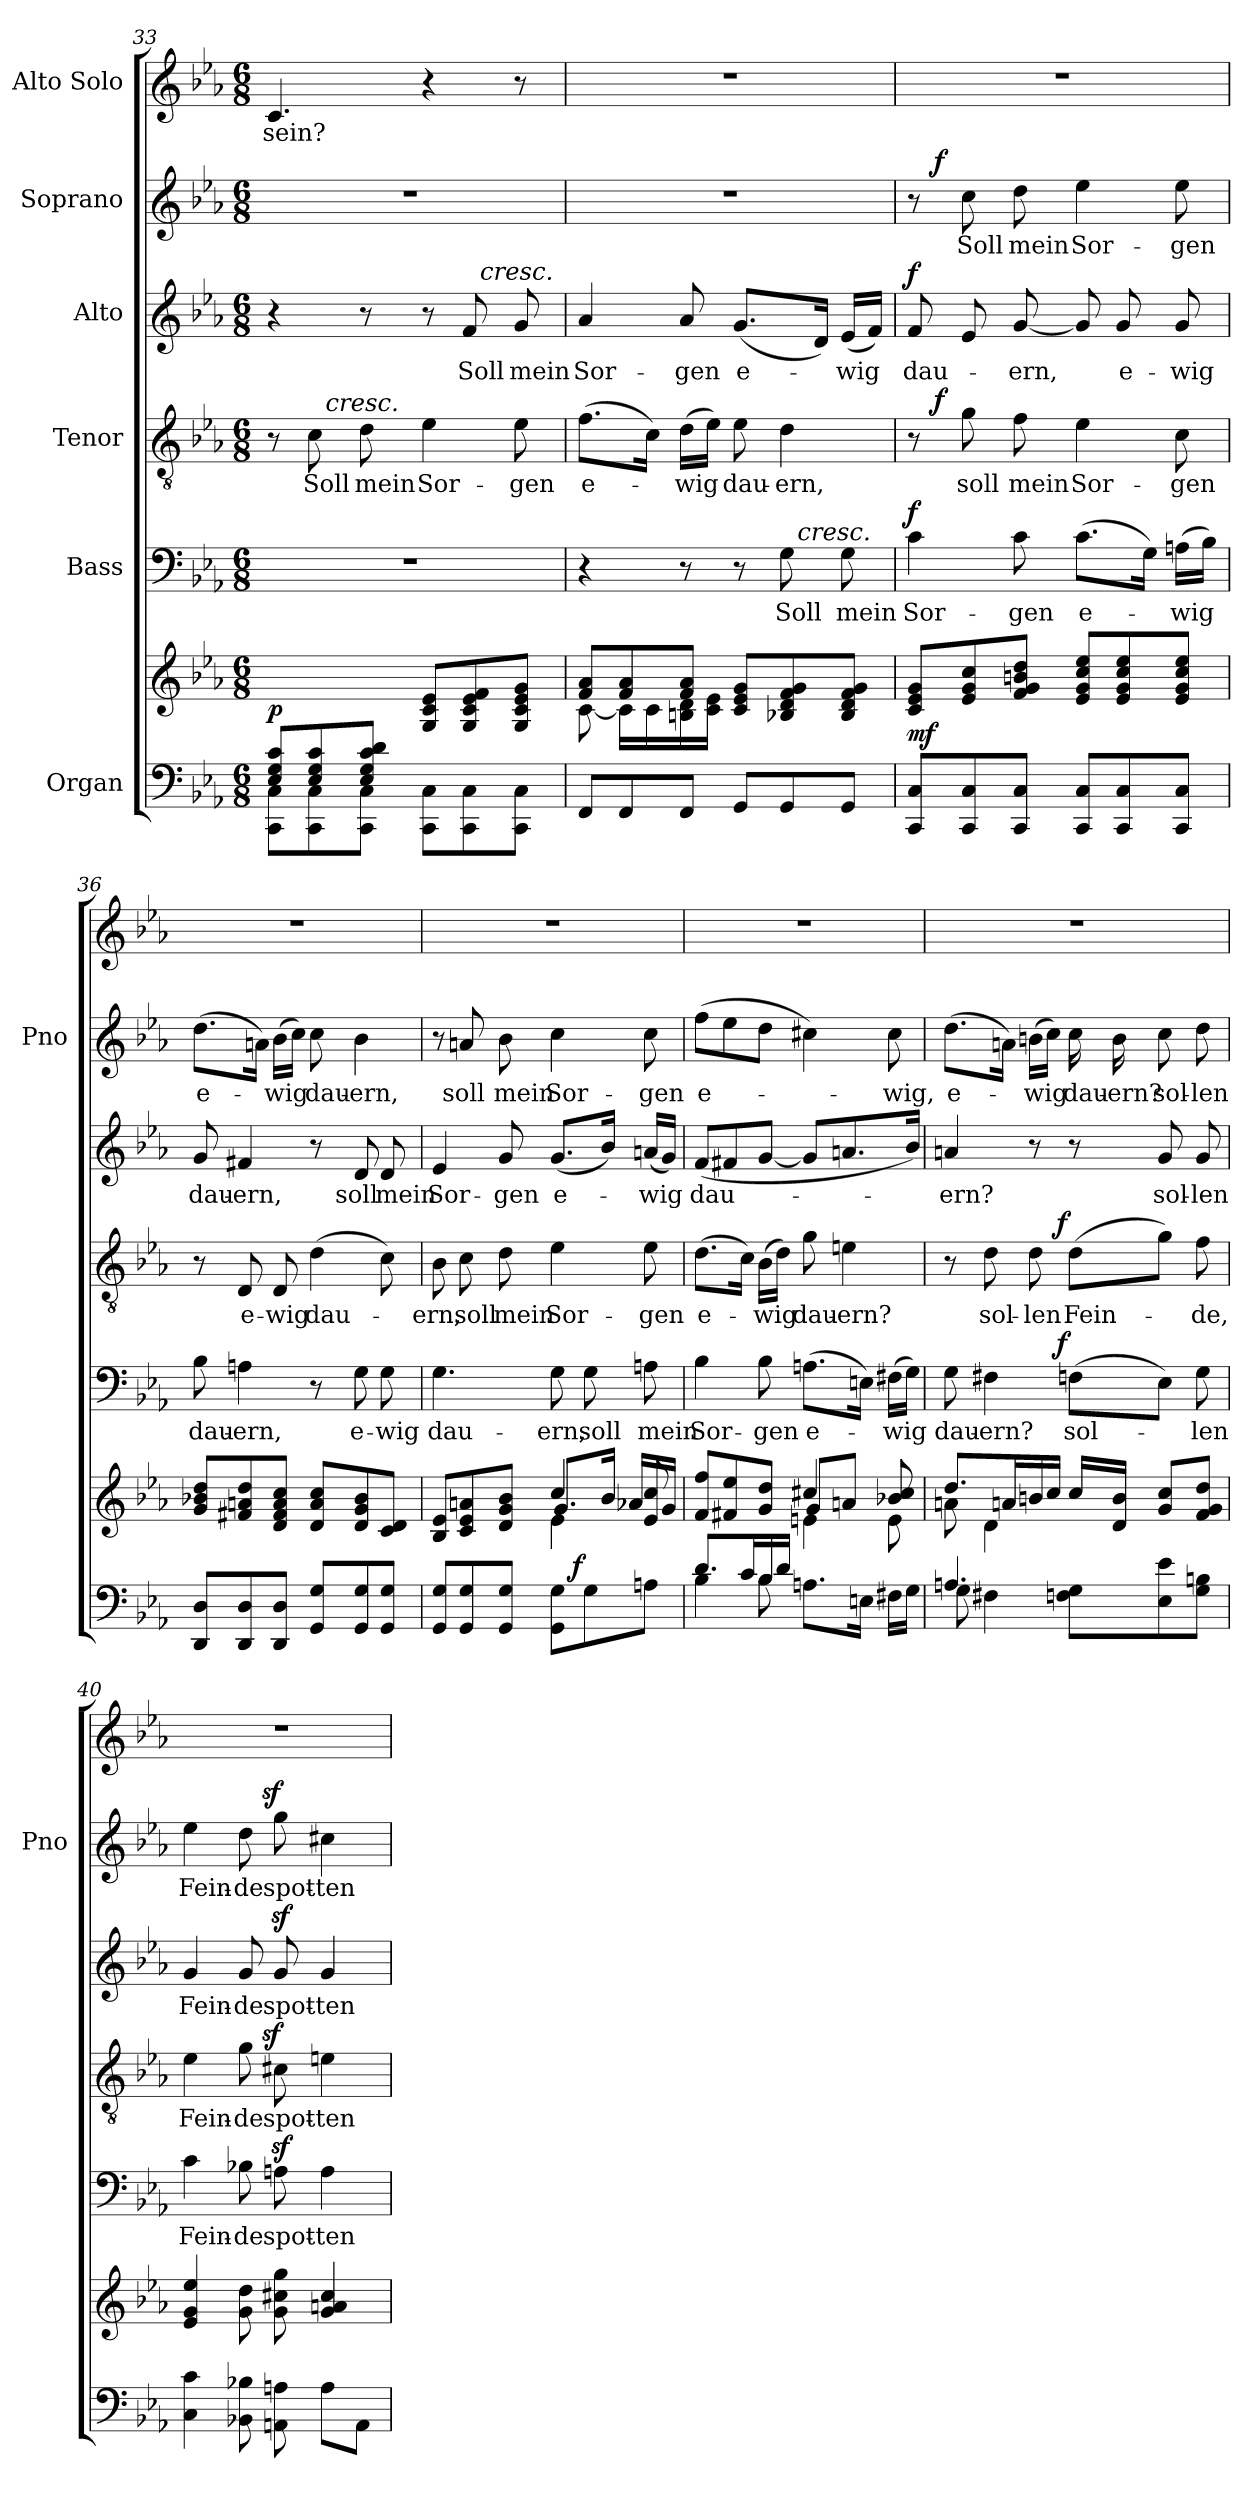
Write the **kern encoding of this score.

**kern	**kern	**dynam	**kern	**text	**dynam	**kern	**text	**dynam	**kern	**text	**dynam	**kern	**text	**dynam	**kern	**text
*part6	*part6	*part6	*part5	*part5	*part5	*part4	*part4	*part4	*part3	*part3	*part3	*part2	*part2	*part2	*part1	*part1
*staff7	*staff6	*staff6/7	*staff5	*staff5	*staff5	*staff4	*staff4	*staff4	*staff3	*staff3	*staff3	*staff2	*staff2	*staff2	*staff1	*staff1
*I"Organ	*	*	*I"Bass	*	*	*I"Tenor	*	*	*I"Alto	*	*	*I"Soprano	*	*	*I"Alto Solo	*
*	*	*	*	*	*	*	*	*	*	*	*	*I'Pno	*	*	*	*
!!LO:LB:g=z
*clefF4	*clefG2	*	*clefF4	*	*	*clefGv2	*	*	*clefG2	*	*	*clefG2	*	*	*clefG2	*
*k[b-e-a-]	*k[b-e-a-]	*	*k[b-e-a-]	*	*	*k[b-e-a-]	*	*	*k[b-e-a-]	*	*	*k[b-e-a-]	*	*	*k[b-e-a-]	*
*E-:	*E-:	*	*E-:	*	*	*E-:	*	*	*E-:	*	*	*E-:	*	*	*E-:	*
*M6/8	*M6/8	*	*M6/8	*	*	*M6/8	*	*	*M6/8	*	*	*M6/8	*	*	*M6/8	*
=33	=33	=33	=33	=33	=33	=33	=33	=33	=33	=33	=33	=33	=33	=33	=33	=33
*^	*	*	*	*	*	*	*	*	*	*	*	*	*	*	*	*
!	!	!	!LO:DY:a=2	!	!	!	!	!	!	!	!	!	!	!	!	!	!
*	*	*	*	*	*	*	*^	*	*	*^	*	*	*	*	*	*	*
8E-/ 8G/ 8c/L	8CC\ 8C\L	4.ryy	p	2.r	.	.	8r	8ryy	.	.	4r	2ryy	.	.	2.r	.	.	4.c/	sein?
8E-/ 8G/ 8c/	8CC\ 8C\	.	.	.	.	.	8c\	32ryy	Soll	.	.	.	.	.	.	.	.	.	.
!	!	!	!	!	!	!	!	!LO:TX:a:i:t=cresc.	!	!	!	!	!	!	!	!	!	!	!
.	.	.	.	.	.	.	.	2ryy	.	.	.	.	.	.	.	.	.	.	.
8E-/ 8G/ 8c/ 8d/J	8CC\ 8C\J	.	.	.	.	.	8d\	.	mein	.	8r	.	.	.	.	.	.	.	.
4.ryy	8CC\ 8C\L	8G/ 8c/ 8e-/L	.	.	.	.	4e-\	.	Sor-	.	8r	.	.	.	.	.	.	4r	.
.	8CC\ 8C\	8G/ 8c/ 8e-/ 8f/	.	.	.	.	.	.	.	.	8f/	32ryy	Soll	.	.	.	.	.	.
!	!	!	!	!	!	!	!	!	!	!	!	!LO:TX:a:i:t=cresc.	!	!	!	!	!	!	!
.	.	.	.	.	.	.	.	.	.	.	.	8..ryy	.	.	.	.	.	.	.
.	8CC\ 8C\J	8G/ 8c/ 8e-/ 8g/J	.	.	.	.	8e-\	.	-gen	.	8g/	.	mein	.	.	.	.	8r	.
.	.	.	.	.	.	.	.	16.ryy	.	.	.	.	.	.	.	.	.	.	.
*	*	*	*	*	*	*	*v	*v	*	*	*	*	*	*	*	*	*	*	*
*v	*v	*	*	*	*	*	*	*	*	*v	*v	*	*	*	*	*	*	*
=34	=34	=34	=34	=34	=34	=34	=34	=34	=34	=34	=34	=34	=34	=34	=34	=34
*	*^	*	*^	*	*	*	*	*	*	*	*	*	*	*	*	*
8FF/L	8f/ 8a-/L	[<8c\	.	4r	2ryy	.	.	(8.f\L	e-	.	4a-/	Sor-	.	2.r	.	.	2.r	.
8FF/	8f/ 8a-/	16c\LL]	.	.	.	.	.	.	.	.	.	.	.	.	.	.	.	.
.	.	16c\	.	.	.	.	.	16c\Jk)	.	.	.	.	.	.	.	.	.	.
8FF/J	8f/ 8a-/J	16Bn\ 16d\	.	8r	.	.	.	(16d\LL	-wig	.	8a-/	-gen	.	.	.	.	.	.
.	.	16c\ 16e-\JJ	.	.	.	.	.	16e-\JJ)	.	.	.	.	.	.	.	.	.	.
8GG/L	8c/ 8e-/ 8g/L	4.ryy	.	8r	.	.	.	8e-\	dau-	.	(8.g/L	e-	.	.	.	.	.	.
8GG/	8B-/ 8d/ 8f/ 8g/	.	.	8G\	32ryy	Soll	.	4d\	-ern,	.	.	.	.	.	.	.	.	.
!	!	!	!	!	!LO:TX:a:i:t=cresc.	!	!	!	!	!	!	!	!	!	!	!	!	!
.	.	.	.	.	8..ryy	.	.	.	.	.	.	.	.	.	.	.	.	.
.	.	.	.	.	.	.	.	.	.	.	16d/Jk)	.	.	.	.	.	.	.
8GG/J	8B-/ 8d/ 8f/ 8g/J	.	.	8G\	.	mein	.	.	.	.	(16e-/LL	-wig	.	.	.	.	.	.
.	.	.	.	.	.	.	.	.	.	.	16f/JJ)	.	.	.	.	.	.	.
*	*v	*v	*	*	*	*	*	*	*	*	*	*	*	*	*	*	*	*
=35	=35	=35	=35	=35	=35	=35	=35	=35	=35	=35	=35	=35	=35	=35	=35	=35	=35
!	!	!LO:DY:a=2	!	!	!	!LO:DY:a	!	!	!	!	!	!LO:DY:a	!	!	!	!	!
*	*	*	*v	*v	*	*	*^	*	*	*	*	*	*^	*	*	*	*
8CC/ 8C/L	8c/ 8e-/ 8g/L	mf	4c\	Sor-	f	8r	16ryy	.	.	8f/	dau-	f	8r	16ryy	.	.	2.r	.
!	!	!	!	!	!	!	!	!	!LO:DY:a	!	!	!	!	!	!	!LO:DY:a	!	!
.	.	.	.	.	.	.	2ryy	.	f	.	.	.	.	2ryy	.	f	.	.
8CC/ 8C/	8e-/ 8g/ 8cc/	.	.	.	.	8g\	.	soll	.	8e-/	.	.	8cc\	.	Soll	.	.	.
8CC/ 8C/J	8f/ 8g/ 8bn/ 8dd/J	.	8c\	-gen	.	8f\	.	mein	.	[8g/	-ern,	.	8dd\	.	mein	.	.	.
8CC/ 8C/L	8e-/ 8g/ 8cc/ 8ee-/L	.	(8.c\L	e-	.	4e-\	.	Sor-	.	8g/]	.	.	4ee-\	.	Sor-	.	.	.
8CC/ 8C/	8e-/ 8g/ 8cc/ 8ee-/	.	.	.	.	.	.	.	.	8g/	e-	.	.	.	.	.	.	.
.	.	.	16G\Jk)	.	.	.	8.ryy	.	.	.	.	.	.	8.ryy	.	.	.	.
8CC/ 8C/J	8e-/ 8g/ 8cc/ 8ee-/J	.	(16An\LL	-wig	.	8c\	.	-gen	.	8g/	-wig	.	8ee-\	.	-gen	.	.	.
.	.	.	16B-\JJ)	.	.	.	.	.	.	.	.	.	.	.	.	.	.	.
*	*	*	*	*	*	*v	*v	*	*	*	*	*	*v	*v	*	*	*	*
=36	=36	=36	=36	=36	=36	=36	=36	=36	=36	=36	=36	=36	=36	=36	=36	=36
8DD/ 8D/L	8g/ 8b-X/ 8dd/L	.	8B-\	dau-	.	8r	.	.	8g/	dau-	.	(8.dd\L	e-	.	2.r	.
8DD/ 8D/	8f#X/ 8an/ 8dd/	.	4An\	-ern,	.	8D/	e-	.	4f#X/	-ern,	.	.	.	.	.	.
.	.	.	.	.	.	.	.	.	.	.	.	16an\Jk)	.	.	.	.
8DD/ 8D/J	8d/ 8f#/ 8a/ 8cc/J	.	.	.	.	8D/	-wig	.	.	.	.	(16b-\LL	-wig	.	.	.
.	.	.	.	.	.	.	.	.	.	.	.	16cc\JJ)	.	.	.	.
8GG/ 8G/L	8d/ 8a/ 8cc/L	.	8r	.	.	(4d\	dau-	.	8r	.	.	8cc\	dau-	.	.	.
8GG/ 8G/	8d/ 8g/ 8b-/	.	8G\	e-	.	.	.	.	8d/	soll	.	4b-\	-ern,	.	.	.
8GG/ 8G/J	8c/ 8d/J	.	8G\	-wig	.	8c\)	.	.	8d/	mein	.	.	.	.	.	.
!!LO:PB:g=z
=37	=37	=37	=37	=37	=37	=37	=37	=37	=37	=37	=37	=37	=37	=37	=37	=37
*^	*^	*	*	*	*	*	*	*	*	*	*	*	*	*	*	*
*	*	*	*^	*	*	*	*	*	*	*	*	*	*	*	*	*	*	*
8GG/ 8G/L	4...ryy	8B-/ 8e-/L	4.ryy	4.ryy	.	4.G\	dau-	.	8B-\	-ern,	.	4e-/	Sor-	.	8r	.	.	2.r	.
8GG/ 8G/	.	8c/ 8e-/ 8an/	.	.	.	.	.	.	8c\	soll	.	.	.	.	8an/	soll	.	.	.
8GG/ 8G/J	.	8d/ 8g/ 8b-/J	.	.	.	.	.	.	8d\	mein	.	8g/	-gen	.	8b-\	mein	.	.	.
8GG\ 8G\L	.	4cc/	4e-\	8.g/L	.	8G\	-ern,	.	4e-\	Sor-	.	(8.g/L	e-	.	4cc\	Sor-	.	.	.
!	!	!	!	!	!LO:DY:a=2	!	!	!	!	!	!	!	!	!	!	!	!	!	!
.	4ryy	.	.	.	f	.	.	.	.	.	.	.	.	.	.	.	.	.	.
8G\	.	.	.	.	.	8G\	soll	.	.	.	.	.	.	.	.	.	.	.	.
.	.	.	.	16b-/Jk	.	.	.	.	.	.	.	16b-/Jk)	.	.	.	.	.	.	.
8An\J	.	8e-/ 8cc/	8ryy	16a-/LL	.	8An\	mein	.	8e-\	-gen	.	(16an/LL	-wig	.	8cc\	-gen	.	.	.
.	.	.	.	16g/JJ	.	.	.	.	.	.	.	16g/JJ)	.	.	.	.	.	.	.
.	32ryy	.	.	.	.	.	.	.	.	.	.	.	.	.	.	.	.	.	.
=38	=38	=38	=38	=38	=38	=38	=38	=38	=38	=38	=38	=38	=38	=38	=38	=38	=38	=38	=38
8.d/L	4B-\	8f/ 8ff/L	4.ryy	4.ryy	.	4B-\	Sor-	.	(8.d\L	e-	.	(8f/L	dau-	.	(8ff\L	e-	.	2.r	.
.	.	8f#X/ 8ee-/	.	.	.	.	.	.	.	.	.	8f#X/	.	.	8ee-\	.	.	.	.
16c/L	.	.	.	.	.	.	.	.	16c\Jk)	.	.	.	.	.	.	.	.	.	.
16B-/	8B-\	8g/ 8dd/J	.	.	.	8B-\	-gen	.	(16B-\LL	-wig	.	[8g/J	.	.	8dd\J	.	.	.	.
16d/JJ	.	.	.	.	.	.	.	.	16d\JJ)	.	.	.	.	.	.	.	.	.	.
4.ryy	8.An\L	4cc#X/	4en\	8g/L	.	(8.An\L	e-	.	8g\	dau-	.	8g/L]	.	.	4cc#X\)	.	.	.	.
.	.	.	.	8an/J	.	.	.	.	4en\	-ern?	.	8.an/	.	.	.	.	.	.	.
.	16En\Jk	.	.	.	.	16En\Jk)	.	.	.	.	.	.	.	.	.	.	.	.	.
.	16F#X\LL	8b-X/ 8cc#/	8e\	8ryy	.	(16F#X\LL	-wig	.	.	.	.	.	.	.	8cc#\	-wig,	.	.	.
.	16G\JJ	.	.	.	.	16G\JJ)	.	.	.	.	.	16b-/Jk)	.	.	.	.	.	.	.
*	*	*	*v	*v	*	*	*	*	*	*	*	*	*	*	*	*	*	*	*
=39	=39	=39	=39	=39	=39	=39	=39	=39	=39	=39	=39	=39	=39	=39	=39	=39	=39	=39
*	*	*	*	*	*^	*	*	*^	*	*	*	*	*	*	*	*	*	*
4.An/	8G\	8.dd/L	8an\	.	8G\	4ryy	dau-	.	8r	4ryy	.	.	4an/	-ern?	.	(8.dd\L	e-	.	2.r	.
.	4F#X\	.	4d\	.	4F#X\	.	-ern?	.	8d\	.	sol-	.	.	.	.	.	.	.	.	.
.	.	16an/L	.	.	.	.	.	.	.	.	.	.	.	.	.	16an\Jk)	.	.	.	.
.	.	16bn/	.	.	.	16.ryy	.	.	8d\	16.ryy	-len	.	8r	.	.	(16bn\LL	-wig	.	.	.
.	.	16cc/JJ	.	.	.	.	.	.	.	.	.	.	.	.	.	16cc\JJ)	.	.	.	.
!	!	!	!	!	!	!	!	!LO:DY:a	!	!	!	!LO:DY:a	!	!	!	!	!	!	!	!
.	.	.	.	.	.	4ryy	.	f	.	4ryy	.	f	.	.	.	.	.	.	.	.
4.ryy	8Fn\ 8G\L	16cc/LL	4.ryy	.	(8Fn\L	.	sol-	.	(8d\L	.	Fein-	.	8r	.	.	16cc\	dau-	.	.	.
.	.	16d/ 16b/JJ	.	.	.	.	.	.	.	.	.	.	.	.	.	16b\	-ern?	.	.	.
.	8E-\ 8e-\	8g/ 8cc/L	.	.	8E-\J)	.	.	.	8g\J)	.	.	.	8g/	sol-	.	8cc\	sol-	.	.	.
.	.	.	.	.	.	8ryy	.	.	.	8ryy	.	.	.	.	.	.	.	.	.	.
.	8G\ 8Bn\J	8f/ 8g/ 8dd/J	.	.	8G\	.	-len	.	8f\	.	-de,	.	8g/	-len	.	8dd\	-len	.	.	.
.	.	.	.	.	.	32ryy	.	.	.	32ryy	.	.	.	.	.	.	.	.	.	.
*v	*v	*	*	*	*v	*v	*	*	*	*	*	*	*	*	*	*	*	*	*	*
*	*v	*v	*	*	*	*	*	*	*	*	*	*	*	*	*	*	*	*
=40	=40	=40	=40	=40	=40	=40	=40	=40	=40	=40	=40	=40	=40	=40	=40	=40	=40
*	*	*	*	*	*	*	*	*	*	*	*	*	*^	*	*	*	*
4C\ 4c\	4e-/ 4g/ 4ee-/	.	4c\	Fein-	.	4e-\	4ryy	Fein-	.	4g/	Fein-	.	4ee-\	4ryy	Fein-	.	2.r	.
8BB-X\ 8B-X\	8g\ 8dd\	.	8B-X\	-de	.	8g\	16.ryy	-de	.	8g/	-de	.	8dd\	16.ryy	-de	.	.	.
!	!	!	!	!	!	!	!	!	!LO:DY:a	!	!	!	!	!	!	!LO:DY:a	!	!
.	.	.	.	.	.	.	4ryy	.	sf	.	.	.	.	4ryy	.	sf	.	.
8AAn\ 8An\	8g\ 8cc#X\ 8gg\	.	8Anz>\	spot-	.	8c#X\	.	spot-	.	8gz>/	spot-	.	8gg\	.	spot-	.	.	.
8A\L	4g/ 4an/ 4cc#/	.	4A\	-ten	.	4en\	.	-ten	.	4g/	-ten	.	4cc#X\	.	-ten	.	.	.
.	.	.	.	.	.	.	8ryy	.	.	.	.	.	.	8ryy	.	.	.	.
8AA\J	.	.	.	.	.	.	.	.	.	.	.	.	.	.	.	.	.	.
.	.	.	.	.	.	.	32ryy	.	.	.	.	.	.	32ryy	.	.	.	.
*	*	*	*	*	*	*v	*v	*	*	*	*	*	*v	*v	*	*	*	*
=	=	=	=	=	=	=	=	=	=	=	=	=	=	=	=	=
*-	*-	*-	*-	*-	*-	*-	*-	*-	*-	*-	*-	*-	*-	*-	*-	*-
